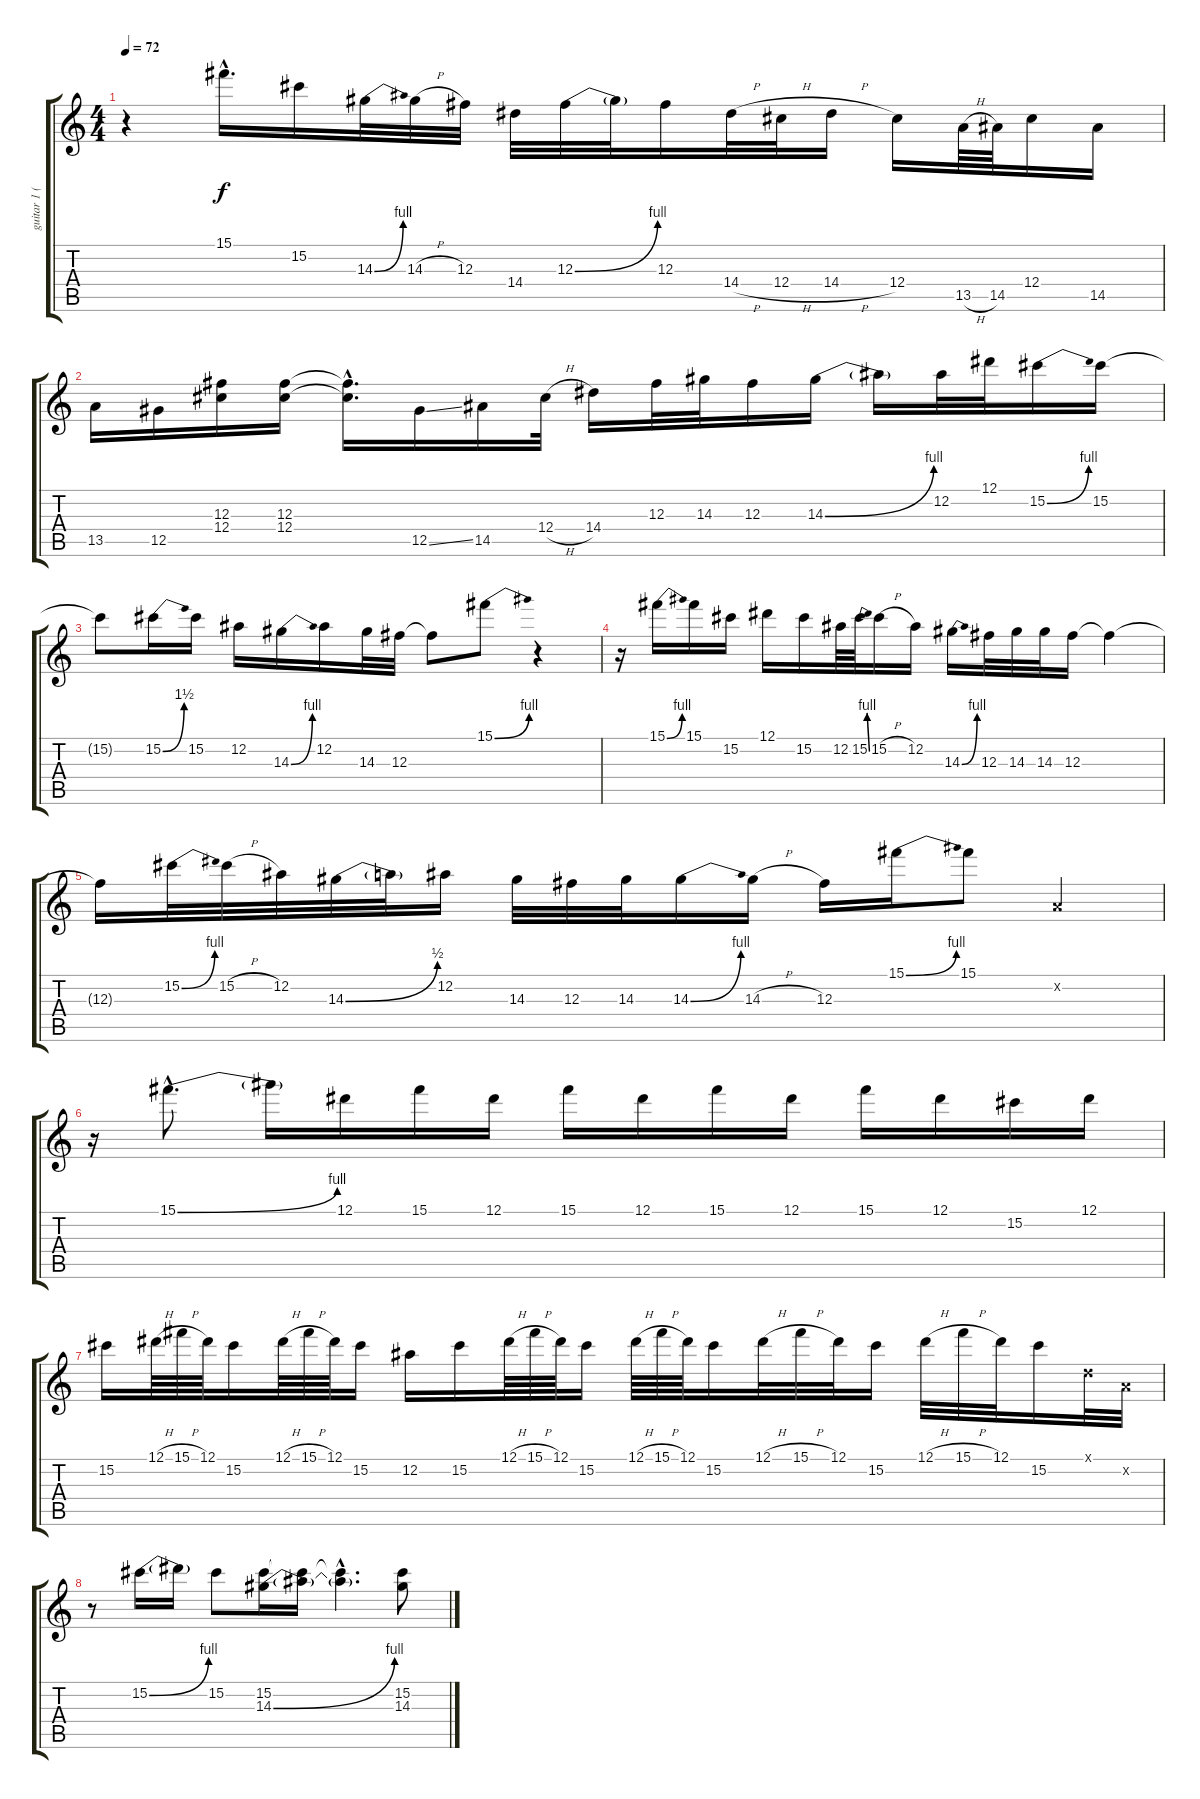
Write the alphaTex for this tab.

\track ("guitar 1 (w/talk box)" "guitar 1 (") {instrument overdrivenguitar}
\staff {score tabs}
\tuning (Eb4 Bb3 Gb3 Db3 Ab2 Eb2) {hide}
\ts (4 4)
\tempo 72
\clef g2
\ks c
r.4{dy f} 15.1{hac}.16{d} 15.2.16 14.3{be (bend 0 0 60 4)}.32 14.3{h}.32 12.3.32 14.4.32 12.3{be (bend 0 0 60 4)}.32 12.3{t}.32 12.3.16 14.4{h}.32 12.4{h}.32 14.4{h}.16 12.4.16 13.5{h}.64 14.5.64 12.4.16 14.5.16 |
13.5.16 12.5.16 (12.3 12.4).16 (12.3 12.4).16 (12.3{hac t} 12.4{hac t}).16{d} 12.5{ss}.16 14.5.16 12.4{h}.32 14.4.16 12.3.32 14.3.32 12.3.16 14.3{be (bend 0 0 60 4)}.16 14.3{t}.16 12.2.32 12.1.32 15.2{be (bend 0 0 60 4)}.16 15.2.16 |
15.2{t}.8 15.2{be (bend 0 0 60 6)}.16 15.2.16 12.2.16 14.3{be (bend 0 0 60 4)}.16 12.2.16 14.3.32 12.3.32 12.3{t}.8 15.1{be (bend 0 0 60 4)}.8 r.4 |
r.16 15.1{be (bend 0 0 60 4)}.16 15.1.16 15.2.16 12.1.16 15.2.16 12.2.64 15.2{be (bend 0 0 60 4)}.64 15.2{h}.16 12.2.16 14.3{be (bend 0 0 60 4)}.16 12.3.32 14.3.32 14.3.32 12.3.16 12.3{t}.4 |
12.3{t}.16 15.2{be (bend 0 0 60 4)}.32 15.2{h}.32 12.2.32 14.3{be (bend 0 0 60 2)}.32 14.3{t}.32 12.2.16 14.3.32 12.3.32 14.3.32 14.3{be (bend 0 0 60 4)}.16 14.3{h}.16 12.3.16 15.1{be (bend 0 0 60 4)}.16 15.1.8 -1.2{x}.4 |
r.16 15.1{be (bend 0 0 60 4) hac}.8{d} 15.1{t}.16 12.1.16 15.1.16 12.1.16 15.1.16 12.1.16 15.1.16 12.1.16 15.1.16 12.1.16 15.2.16 12.1.16 |
15.2.16 12.1{h}.64 15.1{h}.64 12.1.64 15.2.16 12.1{h}.64 15.1{h}.64 12.1.64 15.2.16 12.2.16 15.2.16 12.1{h}.64 15.1{h}.64 12.1.64 15.2.16 12.1{h}.64 15.1{h}.64 12.1.64 15.2.16 12.1{h}.32 15.1{h}.32 12.1.32 15.2.16 12.1{h}.32 15.1{h}.32 12.1.32 15.2.16 -1.1{x}.32 -1.2{x}.32 |
r.8 15.2{be (bend 0 0 60 4)}.16 15.2{t}.16 15.2.8 (15.2 14.3{be (bend 0 0 60 4)}).16 (15.2{t} 14.3{t}).16 (15.2{hac t} 14.3{hac t}).4{d} (15.2 14.3).8
